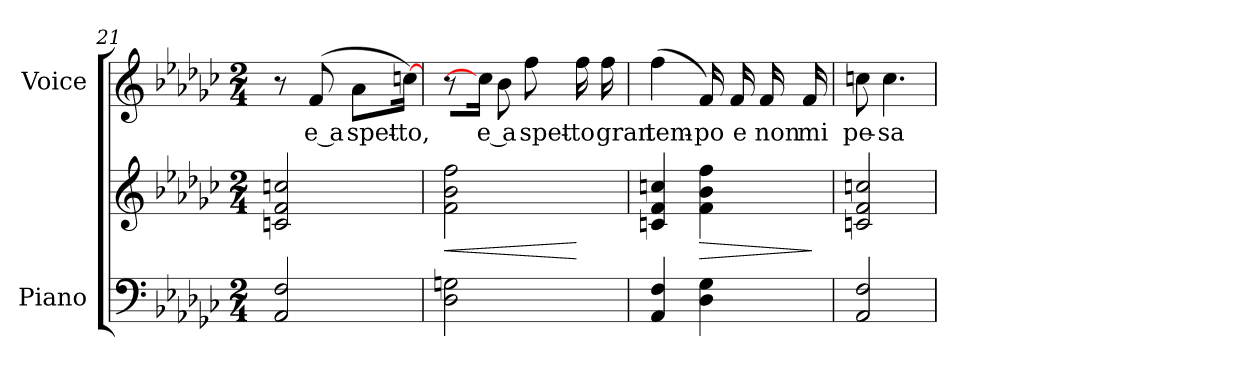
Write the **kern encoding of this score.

**kern	**kern	**dynam	**kern	**text
*part2	*part2	*part2	*part1	*part1
*staff3	*staff2	*staff2/3	*staff1	*staff1
*I"Piano	*	*	*I"Voice	*
*I'Pno	*	*	*	*
*clefF4	*clefG2	*	*clefG2	*
*k[b-e-a-d-g-c-]	*k[b-e-a-d-g-c-]	*	*k[b-e-a-d-g-c-]	*
*M2/4	*M2/4	*	*M2/4	*
=21	=21	=21	=21	=21
!	!	!	!LO:N:vis=8	!
2AA-/ 2F/	2cn/ 2f/ 2ccn/	.	8.r	.
!	!	!	!	!LO:LY:b
.	.	.	(8f/	e a
!	!	!	!	!LO:LY:b
.	.	.	8a-\L	spet-
!	!	!	!	!LO:LY:b
.	.	.	[16ccn\J)	to,
!!LO:LB:g=z
=22	=22	=22	=22	=22
!	!	!LO:HP:b	!LO:N:vis=8	!
2D-\ 2Gn\	2f\ 2b-\ 2ff\	<	8.r	.
.	.	.	16cc\J]	.
!	!	!	!	!LO:LY:b
.	.	.	8b-\	e a
!	!	!	!	!LO:LY:b
.	.	.	8ff\	spet-
!	!	!	!	!LO:LY:b
8ryy	8ryy	[	16ff\	to
!	!	!	!	!LO:LY:b
.	.	.	16ff\	gran
=23	=23	=23	=23	=23
!	!	!	!	!LO:LY:b
4AA-/ 4F/	4cn/ 4f/ 4ccn/	.	(4ff\	tem-
!	!	!LO:HP:b	!	!LO:LY:b
4D-\ 4G-\	4f\ 4b-\ 4ff\	>	16f/)	po
!	!	!	!	!LO:LY:b
.	.	.	16f/	e
!	!	!	!	!LO:LY:b
.	.	.	16f/	non
!	!	!	!	!LO:LY:b
.	.	.	16f/	mi
.	.	]	.	.
=24	=24	=24	=24	=24
!	!	!	!	!LO:LY:b
2AA-/ 2F/	2cn/ 2f/ 2ccn/	.	8ccn\	pe-
!	!	!	!	!LO:LY:b
.	.	.	4.cc\	sa
=	=	=	=	=
*-	*-	*-	*-	*-
